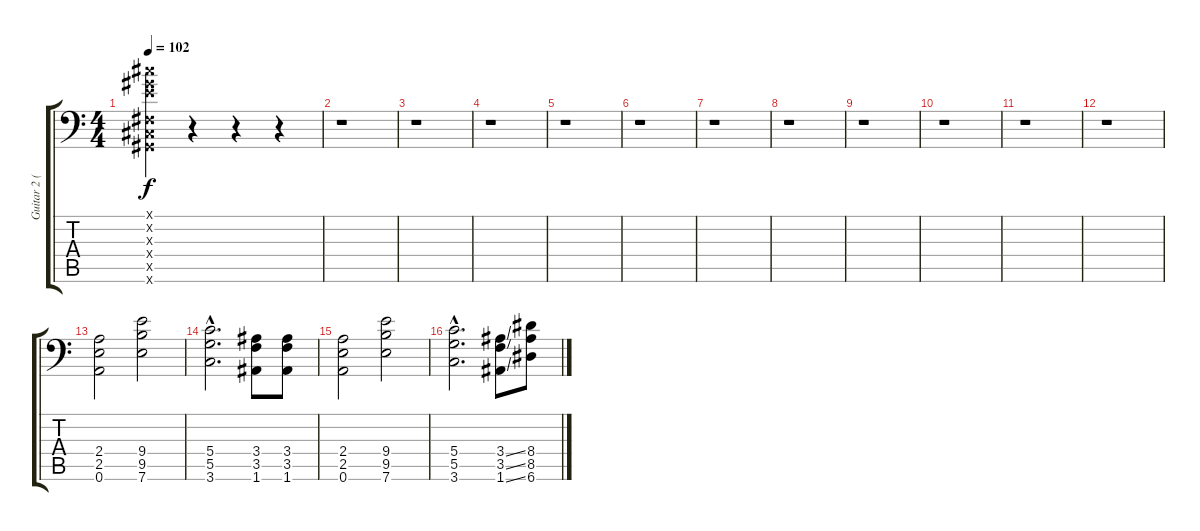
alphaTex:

\track ("Guitar 2 (Munky)" "Guitar 2 (") {instrument distortionguitar}
\staff {score tabs}
\tuning (D4 A3 F3 G2 D2 A1) {hide}
\ts (4 4)
\tempo 102
\clef f4
\ks c
(-1.1{x} -1.2{x} -1.3{x} -1.4{x} -1.5{x} -1.6{x}).4{dy f} r.4 r.4 r.4 |
r.1 |
r.1 |
r.1 |
r.1 |
r.1 |
r.1 |
r.1 |
r.1 |
r.1 |
r.1 |
r.1 |
(2.4 2.5 0.6).2 (9.4 9.5 7.6).2 |
(5.4{hac} 5.5{hac} 3.6{hac}).2{d} (3.4 3.5 1.6).8 (3.4 3.5 1.6).8 |
(2.4 2.5 0.6).2 (9.4 9.5 7.6).2 |
(5.4{hac} 5.5{hac} 3.6{hac}).2{d} (3.4{ss} 3.5{ss} 1.6{ss}).8 (8.4 8.5 6.6).8
